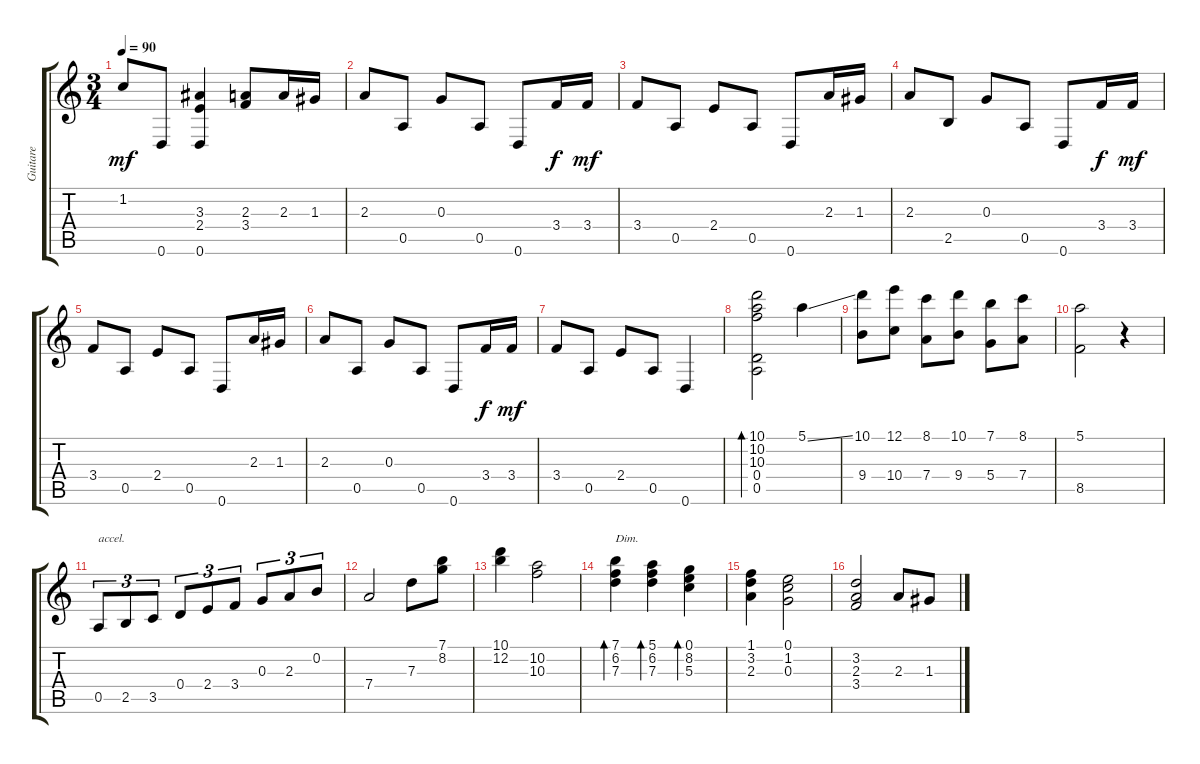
\track ("Guitare" "Guitare") {instrument acousticguitarnylon}
\staff {score tabs}
\tuning (E4 B3 G3 D3 A2 D2) {hide}
\ts (3 4)
\tempo 90
\clef g2
\ks c
1.2.8{dy mf} 0.6.8 (3.3 2.4 0.6).4 (2.3 3.4).8 2.3.16 1.3.16 |
2.3.8 0.5.8 0.3.8 0.5.8 0.6.8 3.4.16{dy f} 3.4.16{dy mf} |
3.4.8 0.5.8 2.4.8 0.5.8 0.6.8 2.3.16 1.3.16 |
2.3.8 2.5.8 0.3.8 0.5.8 0.6.8 3.4.16{dy f} 3.4.16{dy mf} |
3.4.8 0.5.8 2.4.8 0.5.8 0.6.8 2.3.16 1.3.16 |
2.3.8 0.5.8 0.3.8 0.5.8 0.6.8 3.4.16{dy f} 3.4.16{dy mf} |
3.4.8 0.5.8 2.4.8 0.5.8 0.6.4 |
(10.1 10.2 10.3 0.4 0.5).2{bd 120} 5.1{ss}.4 |
(10.1 9.4).8 (12.1 10.4).8 (8.1 7.4).8 (10.1 9.4).8 (7.1 5.4).8 (8.1 7.4).8 |
(5.1 8.5).2 r.4 |
0.5.8{tu (3 2) txt "accel."} 2.5.8{tu (3 2)} 3.5.8{tu (3 2)} 0.4.8{tu (3 2)} 2.4.8{tu (3 2)} 3.4.8{tu (3 2)} 0.3.8{tu (3 2)} 2.3.8{tu (3 2)} 0.2.8{tu (3 2)} |
7.4.2 7.3.8 (7.1 8.2).8 |
(10.1 12.2).4 (10.2 10.3).2 |
(7.1 6.2 7.3).4{bd 120 txt "Dim."} (5.1 6.2 7.3).4{bd 120} (0.1 8.2 5.3).4{bd 120} |
(1.1 3.2 2.3).4 (0.1 1.2 0.3).2 |
(3.2 2.3 3.4).2 2.3.8 1.3.8
